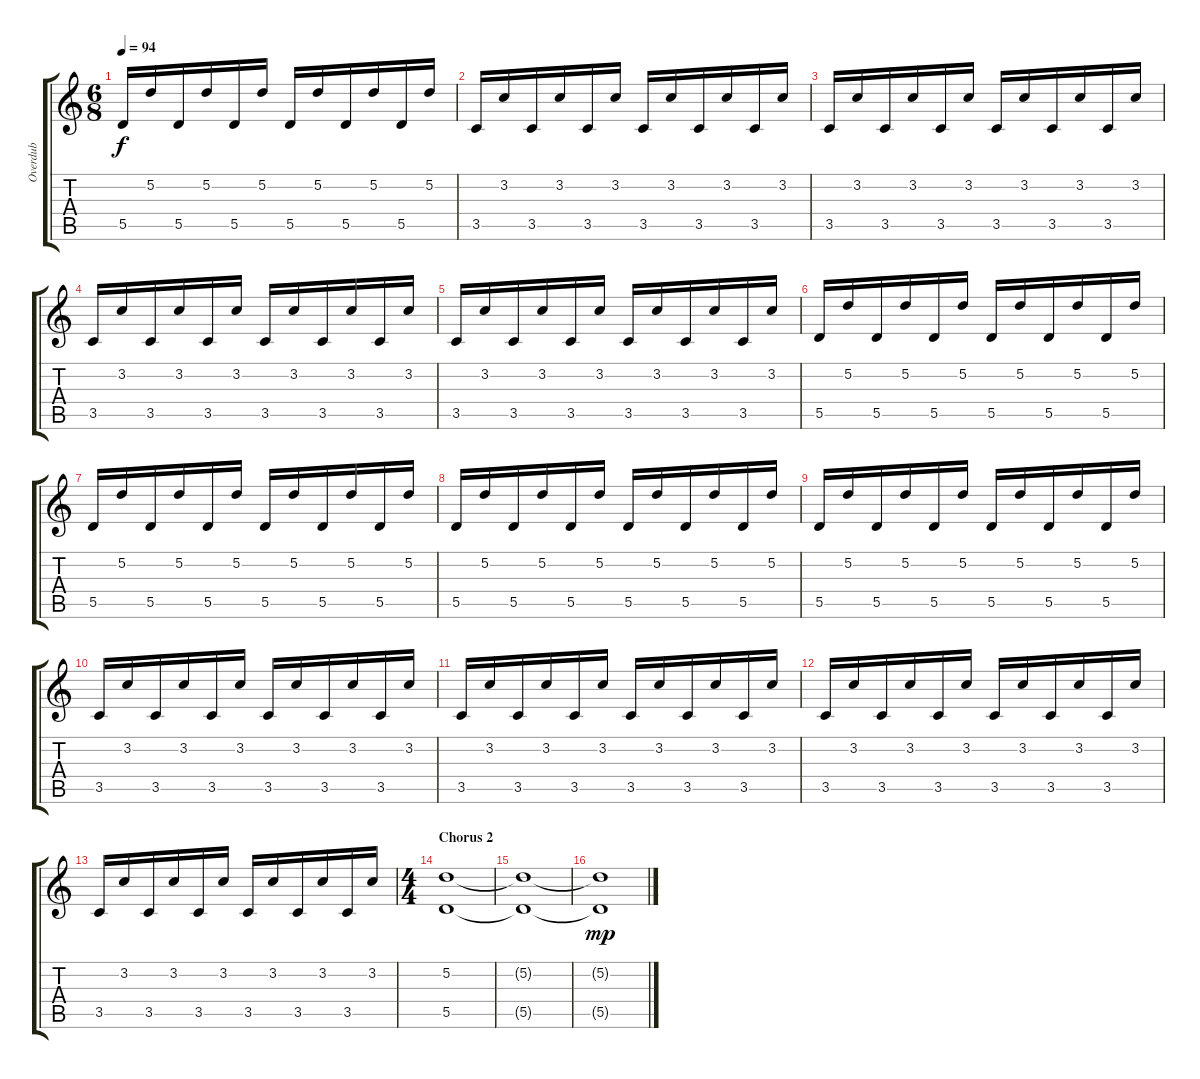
\track ("Overdub" "Overdub") {instrument distortionguitar}
\staff {score tabs}
\tuning (E4 A3 F3 D3 A2 D2) {hide}
\ts (6 8)
\tempo 94
\clef g2
\ks c
5.5.16{dy f} 5.2.16 5.5.16 5.2.16 5.5.16 5.2.16 5.5.16 5.2.16 5.5.16 5.2.16 5.5.16 5.2.16 |
3.5.16 3.2.16 3.5.16 3.2.16 3.5.16 3.2.16 3.5.16 3.2.16 3.5.16 3.2.16 3.5.16 3.2.16 |
3.5.16 3.2.16 3.5.16 3.2.16 3.5.16 3.2.16 3.5.16 3.2.16 3.5.16 3.2.16 3.5.16 3.2.16 |
3.5.16 3.2.16 3.5.16 3.2.16 3.5.16 3.2.16 3.5.16 3.2.16 3.5.16 3.2.16 3.5.16 3.2.16 |
3.5.16 3.2.16 3.5.16 3.2.16 3.5.16 3.2.16 3.5.16 3.2.16 3.5.16 3.2.16 3.5.16 3.2.16 |
5.5.16 5.2.16 5.5.16 5.2.16 5.5.16 5.2.16 5.5.16 5.2.16 5.5.16 5.2.16 5.5.16 5.2.16 |
5.5.16 5.2.16 5.5.16 5.2.16 5.5.16 5.2.16 5.5.16 5.2.16 5.5.16 5.2.16 5.5.16 5.2.16 |
5.5.16 5.2.16 5.5.16 5.2.16 5.5.16 5.2.16 5.5.16 5.2.16 5.5.16 5.2.16 5.5.16 5.2.16 |
5.5.16 5.2.16 5.5.16 5.2.16 5.5.16 5.2.16 5.5.16 5.2.16 5.5.16 5.2.16 5.5.16 5.2.16 |
3.5.16 3.2.16 3.5.16 3.2.16 3.5.16 3.2.16 3.5.16 3.2.16 3.5.16 3.2.16 3.5.16 3.2.16 |
3.5.16 3.2.16 3.5.16 3.2.16 3.5.16 3.2.16 3.5.16 3.2.16 3.5.16 3.2.16 3.5.16 3.2.16 |
3.5.16 3.2.16 3.5.16 3.2.16 3.5.16 3.2.16 3.5.16 3.2.16 3.5.16 3.2.16 3.5.16 3.2.16 |
3.5.16 3.2.16 3.5.16 3.2.16 3.5.16 3.2.16 3.5.16 3.2.16 3.5.16 3.2.16 3.5.16 3.2.16 |
\ts (4 4)
\section ("" "Chorus 2")
(5.2 5.5).1 |
(5.2{t} 5.5{t}).1 |
(5.2{t} 5.5{t}).1{dy mp}
